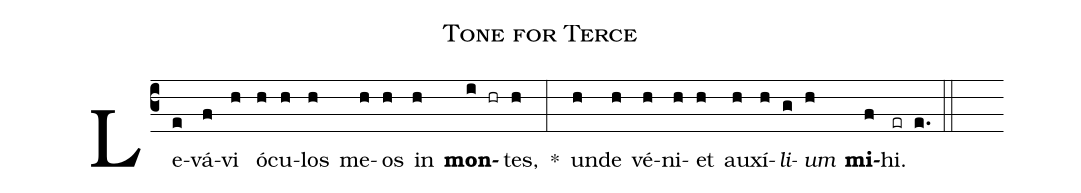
name: Tone for Terce;
%%
(c3) Le(e)vá(f)vi(h) ó(h)cu(h)los(h) me(h)os(h) in(h) <b>mon</b>(i hr)tes,(h) *(:)
un(h)de(h) vé(h)ni(h)et(h) au(h)xí(h)<i>li</i>(g)<i>um</i>(h) <b>mi</b>(f)hi.(er e.) (::)
